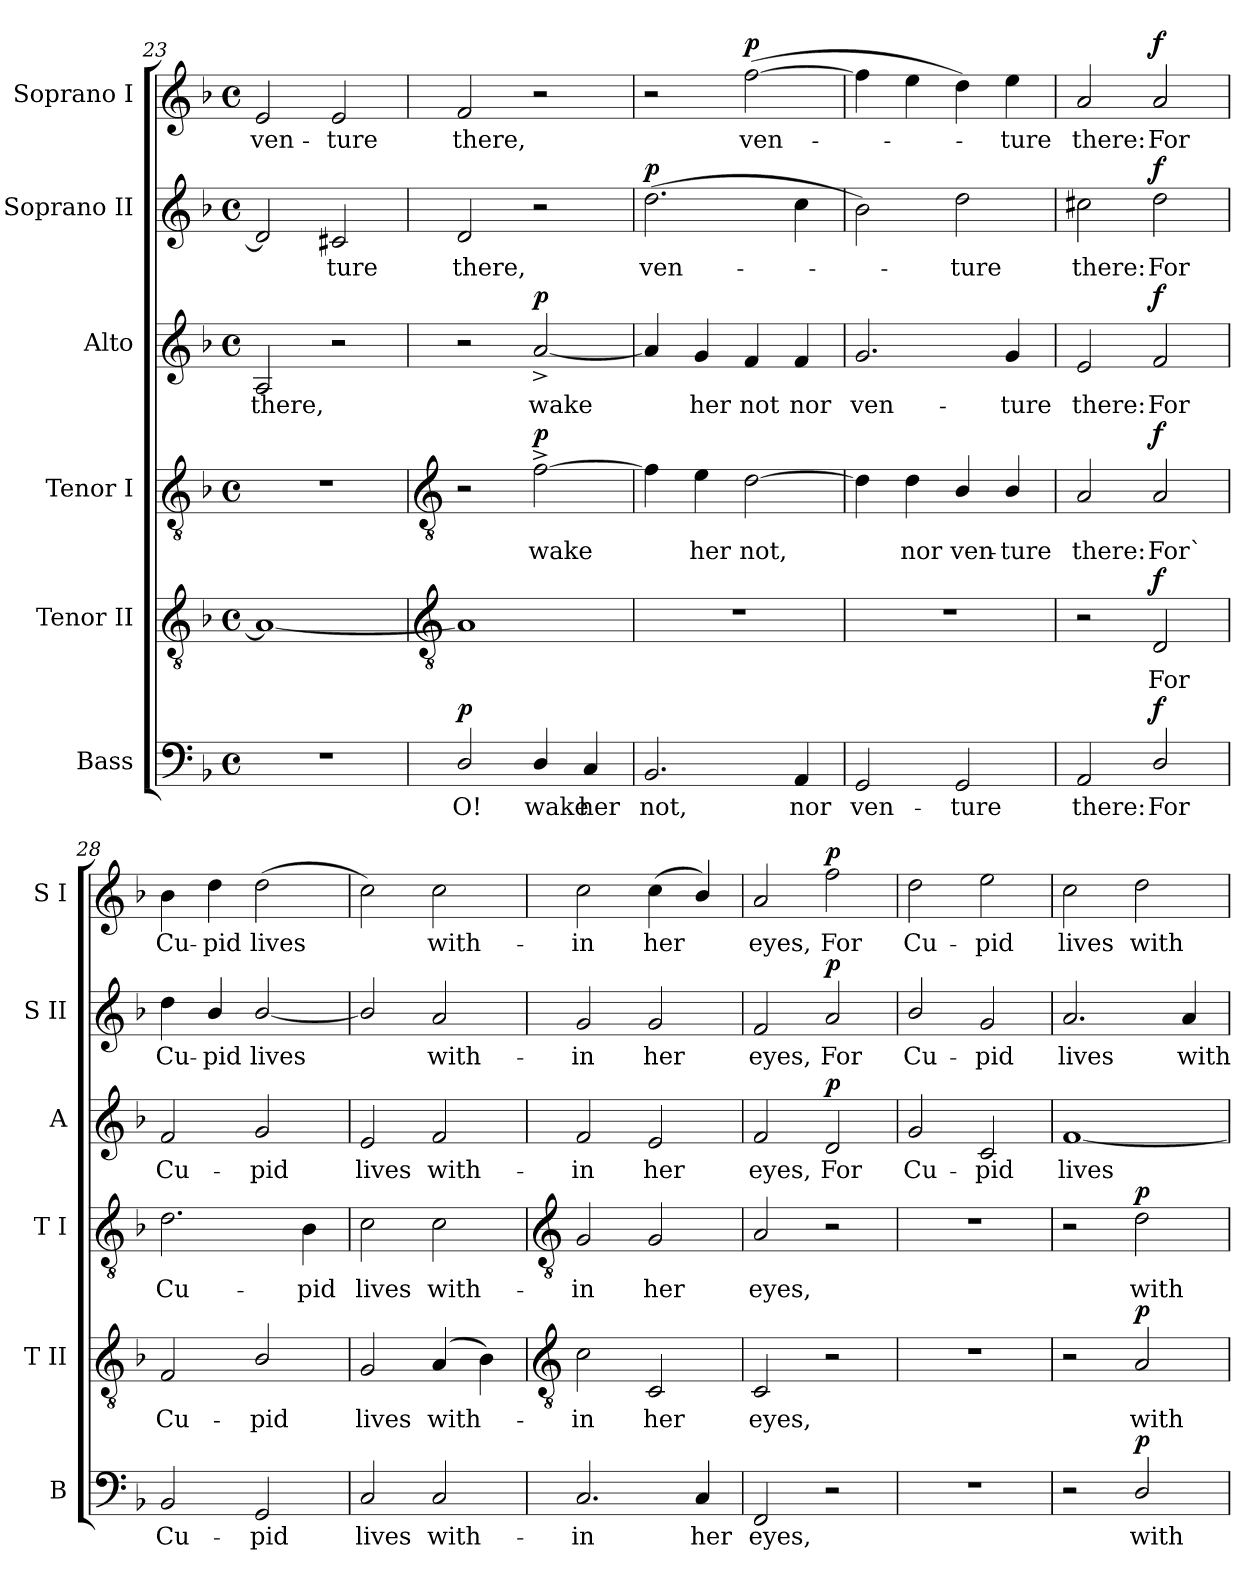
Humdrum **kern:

**kern	**text	**dynam	**kern	**text	**dynam	**kern	**text	**dynam	**kern	**text	**dynam	**kern	**text	**dynam	**kern	**text	**dynam
*part6	*part6	*part6	*part5	*part5	*part5	*part4	*part4	*part4	*part3	*part3	*part3	*part2	*part2	*part2	*part1	*part1	*part1
*staff6	*staff6	*staff6	*staff5	*staff5	*staff5	*staff4	*staff4	*staff4	*staff3	*staff3	*staff3	*staff2	*staff2	*staff2	*staff1	*staff1	*staff1
*I"Bass	*	*	*I"Tenor II	*	*	*I"Tenor I	*	*	*I"Alto	*	*	*I"Soprano II	*	*	*I"Soprano I	*	*
*I'B	*	*	*I'T II	*	*	*I'T I	*	*	*I'A	*	*	*I'S II	*	*	*I'S I	*	*
*clefF4	*	*	*clefGv2	*	*	*clefGv2	*	*	*clefG2	*	*	*clefG2	*	*	*clefG2	*	*
*k[b-]	*	*	*k[b-]	*	*	*k[b-]	*	*	*k[b-]	*	*	*k[b-]	*	*	*k[b-]	*	*
*F:	*	*	*F:	*	*	*F:	*	*	*F:	*	*	*F:	*	*	*F:	*	*
*M4/4	*	*	*M4/4	*	*	*M4/4	*	*	*M4/4	*	*	*M4/4	*	*	*M4/4	*	*
*met(c)	*	*	*met(c)	*	*	*met(c)	*	*	*met(c)	*	*	*met(c)	*	*	*met(c)	*	*
=23	=23	=23	=23	=23	=23	=23	=23	=23	=23	=23	=23	=23	=23	=23	=23	=23	=23
!	!	!	!	!	!	!	!	!	!	!LO:LY:b	!	!	!	!	!	!LO:LY:b	!
1r	.	.	1A_	.	.	1r	.	.	2A	there,	.	2d]	.	.	2e	ven-	.
!	!	!	!	!	!	!	!	!	!	!	!	!	!LO:LY:b	!	!	!LO:LY:b	!
.	.	.	.	.	.	.	.	.	2r	.	.	2c#X	ture	.	2e	-ture	.
!!LO:LB:g=z
=24	=24	=24	=24	=24	=24	=24	=24	=24	=24	=24	=24	=24	=24	=24	=24	=24	=24
*	*	*	*clefGv2	*	*	*clefGv2	*	*	*	*	*	*	*	*	*	*	*
!	!LO:LY:b	!LO:DY:b	!	!	!	!	!	!	!	!	!	!	!LO:LY:b	!	!	!LO:LY:b	!
2D/	O!	p	1A]	.	.	2r	.	.	2r	.	.	2d	there,	.	2f	there,	.
!	!LO:LY:b	!	!	!	!	!	!LO:LY:b	!LO:DY:b	!	!LO:LY:b	!LO:DY:b	!	!	!	!	!	!
4D/	wake	.	.	.	.	[2f^	wake	p	[2a^	wake	p	2r	.	.	2r	.	.
!	!LO:LY:b	!	!	!	!	!	!	!	!	!	!	!	!	!	!	!	!
4C	her	.	.	.	.	.	.	.	.	.	.	.	.	.	.	.	.
=25	=25	=25	=25	=25	=25	=25	=25	=25	=25	=25	=25	=25	=25	=25	=25	=25	=25
!	!LO:LY:b	!	!	!	!	!	!	!	!	!	!	!	!LO:LY:b	!LO:DY:b	!	!	!
2.BB-	not,	.	1r	.	.	4f]	.	.	4a]	.	.	(>2.dd	ven-	p	2r	.	.
!	!	!	!	!	!	!	!LO:LY:b	!	!	!LO:LY:b	!	!	!	!	!	!	!
.	.	.	.	.	.	4e	her	.	4g	her	.	.	.	.	.	.	.
!	!	!	!	!	!	!	!LO:LY:b	!	!	!LO:LY:b	!	!	!	!	!	!LO:LY:b	!LO:DY:b
.	.	.	.	.	.	[2d	not,	.	4f	not	.	.	.	.	(>[2ff	ven-	p
!	!LO:LY:b	!	!	!	!	!	!	!	!	!LO:LY:b	!	!	!	!	!	!	!
4AA	nor	.	.	.	.	.	.	.	4f	nor	.	4cc	.	.	.	.	.
=26	=26	=26	=26	=26	=26	=26	=26	=26	=26	=26	=26	=26	=26	=26	=26	=26	=26
!	!LO:LY:b	!	!	!	!	!	!	!	!	!LO:LY:b	!	!	!	!	!	!	!
2GG	ven-	.	1r	.	.	4d]	.	.	2.g	ven-	.	2b-)	.	.	4ff]	.	.
!	!	!	!	!	!	!	!LO:LY:b	!	!	!	!	!	!	!	!	!	!
.	.	.	.	.	.	4d	nor	.	.	.	.	.	.	.	4ee	.	.
!	!LO:LY:b	!	!	!	!	!	!LO:LY:b	!	!	!	!	!	!LO:LY:b	!	!	!	!
2GG	-ture	.	.	.	.	4B-/	ven-	.	.	.	.	2dd	ture	.	4dd)	.	.
!	!	!	!	!	!	!	!LO:LY:b	!	!	!LO:LY:b	!	!	!	!	!	!LO:LY:b	!
.	.	.	.	.	.	4B-/	-ture	.	4g	-ture	.	.	.	.	4ee	ture	.
=27	=27	=27	=27	=27	=27	=27	=27	=27	=27	=27	=27	=27	=27	=27	=27	=27	=27
!	!LO:LY:b	!	!	!	!	!	!LO:LY:b	!	!	!LO:LY:b	!	!	!LO:LY:b	!	!	!LO:LY:b	!
2AA	there:	.	2r	.	.	2A	there:	.	2e	there:	.	2cc#X	there:	.	2a	there:	.
!	!LO:LY:b	!LO:DY:b	!	!LO:LY:b	!LO:DY:b	!	!LO:LY:b	!LO:DY:b	!	!LO:LY:b	!LO:DY:b	!	!LO:LY:b	!LO:DY:b	!	!LO:LY:b	!LO:DY:b
2D/	For	f	2D	For	f	2A	For`	f	2f	For	f	2dd	For	f	2a	For	f
=28	=28	=28	=28	=28	=28	=28	=28	=28	=28	=28	=28	=28	=28	=28	=28	=28	=28
!	!LO:LY:b	!	!	!LO:LY:b	!	!	!LO:LY:b	!	!	!LO:LY:b	!	!	!LO:LY:b	!	!	!LO:LY:b	!
2BB-	Cu-	.	2F	Cu-	.	2.d	Cu-	.	2f	Cu-	.	4dd	Cu-	.	4b-	Cu-	.
!	!	!	!	!	!	!	!	!	!	!	!	!	!LO:LY:b	!	!	!LO:LY:b	!
.	.	.	.	.	.	.	.	.	.	.	.	4b-/	-pid	.	4dd	-pid	.
!	!LO:LY:b	!	!	!LO:LY:b	!	!	!	!	!	!LO:LY:b	!	!	!LO:LY:b	!	!	!LO:LY:b	!
2GG	-pid	.	2B-/	-pid	.	.	.	.	2g	-pid	.	[2b-/	lives	.	(>2dd	lives	.
!	!	!	!	!	!	!	!LO:LY:b	!	!	!	!	!	!	!	!	!	!
.	.	.	.	.	.	4B-	-pid	.	.	.	.	.	.	.	.	.	.
=29	=29	=29	=29	=29	=29	=29	=29	=29	=29	=29	=29	=29	=29	=29	=29	=29	=29
!	!LO:LY:b	!	!	!LO:LY:b	!	!	!LO:LY:b	!	!	!LO:LY:b	!	!	!	!	!	!	!
2C	lives	.	2G	lives	.	2c	lives	.	2e	lives	.	2b-/]	.	.	2cc)	.	.
!	!LO:LY:b	!	!	!LO:LY:b	!	!	!LO:LY:b	!	!	!LO:LY:b	!	!	!LO:LY:b	!	!	!LO:LY:b	!
2C	with-	.	(<4A	with-	.	2c	with-	.	2f	with-	.	2a	with-	.	2cc	with-	.
.	.	.	4B-)	.	.	.	.	.	.	.	.	.	.	.	.	.	.
!!LO:LB:g=z
=30	=30	=30	=30	=30	=30	=30	=30	=30	=30	=30	=30	=30	=30	=30	=30	=30	=30
*	*	*	*clefGv2	*	*	*clefGv2	*	*	*	*	*	*	*	*	*	*	*
!	!LO:LY:b	!	!	!LO:LY:b	!	!	!LO:LY:b	!	!	!LO:LY:b	!	!	!LO:LY:b	!	!	!LO:LY:b	!
2.C	-in	.	2c	in	.	2G	-in	.	2f	-in	.	2g	-in	.	2cc	-in	.
!	!	!	!	!LO:LY:b	!	!	!LO:LY:b	!	!	!LO:LY:b	!	!	!LO:LY:b	!	!	!LO:LY:b	!
.	.	.	2C	her	.	2G	her	.	2e	her	.	2g	her	.	(<4cc	her	.
!	!LO:LY:b	!	!	!	!	!	!	!	!	!	!	!	!	!	!	!	!
4C	her	.	.	.	.	.	.	.	.	.	.	.	.	.	4b-/)	.	.
=31	=31	=31	=31	=31	=31	=31	=31	=31	=31	=31	=31	=31	=31	=31	=31	=31	=31
!	!LO:LY:b	!	!	!LO:LY:b	!	!	!LO:LY:b	!	!	!LO:LY:b	!	!	!LO:LY:b	!	!	!LO:LY:b	!
2FF	eyes,	.	2C	eyes,	.	2A	eyes,	.	2f	eyes,	.	2f	eyes,	.	2a	eyes,	.
!	!	!	!	!	!	!	!	!	!	!LO:LY:b	!LO:DY:b	!	!LO:LY:b	!LO:DY:b	!	!LO:LY:b	!LO:DY:b
2r	.	.	2r	.	.	2r	.	.	2d	For	p	2a	For	p	2ff	For	p
=32	=32	=32	=32	=32	=32	=32	=32	=32	=32	=32	=32	=32	=32	=32	=32	=32	=32
!	!	!	!	!	!	!	!	!	!	!LO:LY:b	!	!	!LO:LY:b	!	!	!LO:LY:b	!
1r	.	.	1r	.	.	1r	.	.	2g	Cu-	.	2b-/	Cu-	.	2dd	Cu-	.
!	!	!	!	!	!	!	!	!	!	!LO:LY:b	!	!	!LO:LY:b	!	!	!LO:LY:b	!
.	.	.	.	.	.	.	.	.	2c	-pid	.	2g	-pid	.	2ee	-pid	.
=33	=33	=33	=33	=33	=33	=33	=33	=33	=33	=33	=33	=33	=33	=33	=33	=33	=33
!	!	!	!	!	!	!	!	!	!	!LO:LY:b	!	!	!LO:LY:b	!	!	!LO:LY:b	!
2r	.	.	2r	.	.	2r	.	.	[1f	lives	.	2.a	lives	.	2cc	lives	.
!	!LO:LY:b	!LO:DY:b	!	!LO:LY:b	!LO:DY:b	!	!LO:LY:b	!LO:DY:b	!	!	!	!	!	!	!	!LO:LY:b	!
2D/	with-	p	2A	with-	p	2d	with-	p	.	.	.	.	.	.	2dd	with-	.
!	!	!	!	!	!	!	!	!	!	!	!	!	!LO:LY:b	!	!	!	!
.	.	.	.	.	.	.	.	.	.	.	.	4a	with-	.	.	.	.
=	=	=	=	=	=	=	=	=	=	=	=	=	=	=	=	=	=
*-	*-	*-	*-	*-	*-	*-	*-	*-	*-	*-	*-	*-	*-	*-	*-	*-	*-
